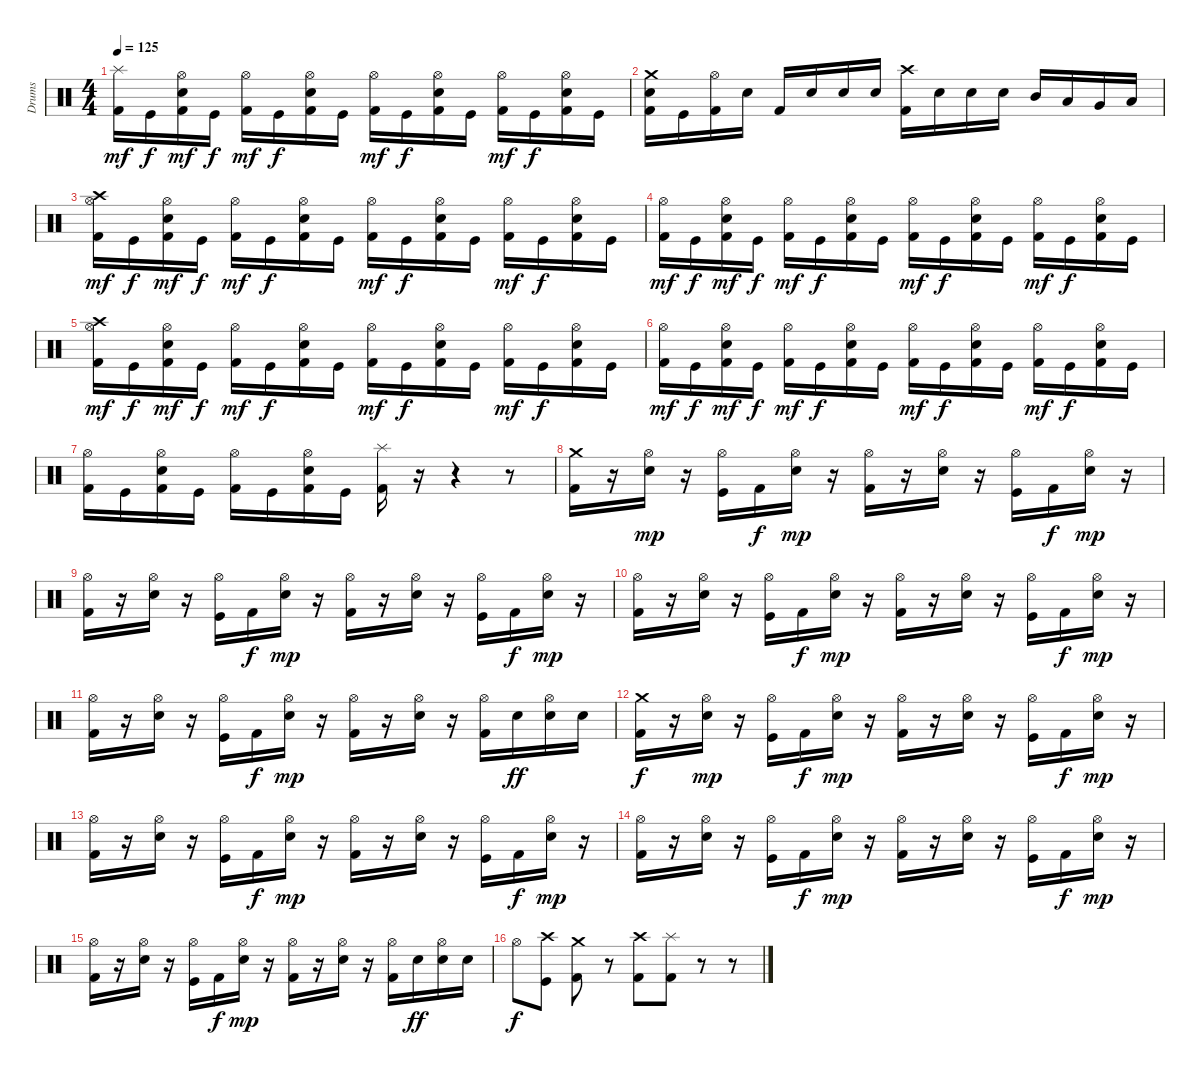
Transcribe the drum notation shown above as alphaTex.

\track ("Drums" "Drums") {instrument percussion}
\staff {score}
\articulation defaults
\ts (4 4)
\tempo 125
\clef neutral
\ks c
("Splash (hit)" "Kick (hit) 2").16{dy mf} "Kick (hit)".16{dy f} ("Hi-Hat (open)" "Electric Snare (hit)" "Kick (hit) 2").16{dy mf} "Kick (hit)".16{dy f} ("Hi-Hat (open)" "Kick (hit) 2").16{dy mf} "Kick (hit)".16{dy f} ("Hi-Hat (open)" "Electric Snare (hit)" "Kick (hit) 2").16 "Kick (hit)".16 ("Hi-Hat (open)" "Kick (hit) 2").16{dy mf} "Kick (hit)".16{dy f} ("Hi-Hat (open)" "Electric Snare (hit)" "Kick (hit) 2").16 "Kick (hit)".16 ("Hi-Hat (open)" "Kick (hit) 2").16{dy mf} "Kick (hit)".16{dy f} ("Hi-Hat (open)" "Electric Snare (hit)" "Kick (hit) 2").16 "Kick (hit)".16 |
("Crash medium (hit)" "Snare (hit) 2" "Kick (hit) 2").16 "Kick (hit)".16 ("Hi-Hat (open)" "Kick (hit) 2").16 "Snare (hit) 2".16 "Kick (hit) 2".16 "Snare (hit) 2".16 "Snare (hit) 2".16 "Snare (hit) 2".16 ("Crash high (hit)" "Kick (hit) 2").16 "Snare (hit) 2".16 "Snare (hit) 2".16 "Snare (hit) 2".16 "Mid Tom (hit)".16 "Low Tom (hit)".16 "Very Low Tom (hit)".16 "Low Floor Tom (hit)".16 |
("Crash high (hit)" "Hi-Hat (open)" "Kick (hit) 2").16{dy mf} "Kick (hit)".16{dy f} ("Hi-Hat (open)" "Electric Snare (hit)" "Kick (hit) 2").16{dy mf} "Kick (hit)".16{dy f} ("Hi-Hat (open)" "Kick (hit) 2").16{dy mf} "Kick (hit)".16{dy f} ("Hi-Hat (open)" "Electric Snare (hit)" "Kick (hit) 2").16 "Kick (hit)".16 ("Hi-Hat (open)" "Kick (hit) 2").16{dy mf} "Kick (hit)".16{dy f} ("Hi-Hat (open)" "Electric Snare (hit)" "Kick (hit) 2").16 "Kick (hit)".16 ("Hi-Hat (open)" "Kick (hit) 2").16{dy mf} "Kick (hit)".16{dy f} ("Hi-Hat (open)" "Electric Snare (hit)" "Kick (hit) 2").16 "Kick (hit)".16 |
("Hi-Hat (open)" "Kick (hit) 2").16{dy mf} "Kick (hit)".16{dy f} ("Hi-Hat (open)" "Electric Snare (hit)" "Kick (hit) 2").16{dy mf} "Kick (hit)".16{dy f} ("Hi-Hat (open)" "Kick (hit) 2").16{dy mf} "Kick (hit)".16{dy f} ("Hi-Hat (open)" "Electric Snare (hit)" "Kick (hit) 2").16 "Kick (hit)".16 ("Hi-Hat (open)" "Kick (hit) 2").16{dy mf} "Kick (hit)".16{dy f} ("Hi-Hat (open)" "Electric Snare (hit)" "Kick (hit) 2").16 "Kick (hit)".16 ("Hi-Hat (open)" "Kick (hit) 2").16{dy mf} "Kick (hit)".16{dy f} ("Hi-Hat (open)" "Electric Snare (hit)" "Kick (hit) 2").16 "Kick (hit)".16 |
("Crash high (hit)" "Hi-Hat (open)" "Kick (hit) 2").16{dy mf} "Kick (hit)".16{dy f} ("Hi-Hat (open)" "Electric Snare (hit)" "Kick (hit) 2").16{dy mf} "Kick (hit)".16{dy f} ("Hi-Hat (open)" "Kick (hit) 2").16{dy mf} "Kick (hit)".16{dy f} ("Hi-Hat (open)" "Electric Snare (hit)" "Kick (hit) 2").16 "Kick (hit)".16 ("Hi-Hat (open)" "Kick (hit) 2").16{dy mf} "Kick (hit)".16{dy f} ("Hi-Hat (open)" "Electric Snare (hit)" "Kick (hit) 2").16 "Kick (hit)".16 ("Hi-Hat (open)" "Kick (hit) 2").16{dy mf} "Kick (hit)".16{dy f} ("Hi-Hat (open)" "Electric Snare (hit)" "Kick (hit) 2").16 "Kick (hit)".16 |
("Hi-Hat (open)" "Kick (hit) 2").16{dy mf} "Kick (hit)".16{dy f} ("Hi-Hat (open)" "Electric Snare (hit)" "Kick (hit) 2").16{dy mf} "Kick (hit)".16{dy f} ("Hi-Hat (open)" "Kick (hit) 2").16{dy mf} "Kick (hit)".16{dy f} ("Hi-Hat (open)" "Electric Snare (hit)" "Kick (hit) 2").16 "Kick (hit)".16 ("Hi-Hat (open)" "Kick (hit) 2").16{dy mf} "Kick (hit)".16{dy f} ("Hi-Hat (open)" "Electric Snare (hit)" "Kick (hit) 2").16 "Kick (hit)".16 ("Hi-Hat (open)" "Kick (hit) 2").16{dy mf} "Kick (hit)".16{dy f} ("Hi-Hat (open)" "Electric Snare (hit)" "Kick (hit) 2").16 "Kick (hit)".16 |
("Hi-Hat (open)" "Kick (hit) 2").16 "Kick (hit)".16 ("Hi-Hat (open)" "Electric Snare (hit)" "Kick (hit) 2").16 "Kick (hit)".16 ("Hi-Hat (open)" "Kick (hit) 2").16 "Kick (hit)".16 ("Hi-Hat (open)" "Electric Snare (hit)" "Kick (hit) 2").16 "Kick (hit)".16 ("Splash (hit)" "Kick (hit) 2").16 r.16 r.4 r.8 |
("Crash medium (hit)" "Kick (hit) 2").16 r.16 ("Hi-Hat (open)" "Snare (hit) 2").16{dy mp} r.16 ("Hi-Hat (open)" "Kick (hit)").16 "Kick (hit) 2".16{dy f} ("Hi-Hat (open)" "Snare (hit) 2").16{dy mp} r.16 ("Hi-Hat (open)" "Kick (hit) 2").16 r.16 ("Hi-Hat (open)" "Snare (hit) 2").16 r.16 ("Hi-Hat (open)" "Kick (hit)").16 "Kick (hit) 2".16{dy f} ("Hi-Hat (open)" "Snare (hit) 2").16{dy mp} r.16 |
("Hi-Hat (open)" "Kick (hit) 2").16 r.16 ("Hi-Hat (open)" "Snare (hit) 2").16 r.16 ("Hi-Hat (open)" "Kick (hit)").16 "Kick (hit) 2".16{dy f} ("Hi-Hat (open)" "Snare (hit) 2").16{dy mp} r.16 ("Hi-Hat (open)" "Kick (hit) 2").16 r.16 ("Hi-Hat (open)" "Snare (hit) 2").16 r.16 ("Hi-Hat (open)" "Kick (hit)").16 "Kick (hit) 2".16{dy f} ("Hi-Hat (open)" "Snare (hit) 2").16{dy mp} r.16 |
("Hi-Hat (open)" "Kick (hit) 2").16 r.16 ("Hi-Hat (open)" "Snare (hit) 2").16 r.16 ("Hi-Hat (open)" "Kick (hit)").16 "Kick (hit) 2".16{dy f} ("Hi-Hat (open)" "Snare (hit) 2").16{dy mp} r.16 ("Hi-Hat (open)" "Kick (hit) 2").16 r.16 ("Hi-Hat (open)" "Snare (hit) 2").16 r.16 ("Hi-Hat (open)" "Kick (hit)").16 "Kick (hit) 2".16{dy f} ("Hi-Hat (open)" "Snare (hit) 2").16{dy mp} r.16 |
("Hi-Hat (open)" "Kick (hit) 2").16 r.16 ("Hi-Hat (open)" "Snare (hit) 2").16 r.16 ("Hi-Hat (open)" "Kick (hit)").16 "Kick (hit) 2".16{dy f} ("Hi-Hat (open)" "Snare (hit) 2").16{dy mp} r.16 ("Hi-Hat (open)" "Kick (hit) 2").16 r.16 ("Hi-Hat (open)" "Snare (hit) 2").16 r.16 ("Hi-Hat (open)" "Kick (hit) 2").16 "Electric Snare (hit)".16{dy ff} ("Hi-Hat (open)" "Electric Snare (hit)").16 "Electric Snare (hit)".16 |
("Crash medium (hit)" "Kick (hit) 2").16{dy f} r.16 ("Hi-Hat (open)" "Snare (hit) 2").16{dy mp} r.16 ("Hi-Hat (open)" "Kick (hit)").16 "Kick (hit) 2".16{dy f} ("Hi-Hat (open)" "Snare (hit) 2").16{dy mp} r.16 ("Hi-Hat (open)" "Kick (hit) 2").16 r.16 ("Hi-Hat (open)" "Snare (hit) 2").16 r.16 ("Hi-Hat (open)" "Kick (hit)").16 "Kick (hit) 2".16{dy f} ("Hi-Hat (open)" "Snare (hit) 2").16{dy mp} r.16 |
("Hi-Hat (open)" "Kick (hit) 2").16 r.16 ("Hi-Hat (open)" "Snare (hit) 2").16 r.16 ("Hi-Hat (open)" "Kick (hit)").16 "Kick (hit) 2".16{dy f} ("Hi-Hat (open)" "Snare (hit) 2").16{dy mp} r.16 ("Hi-Hat (open)" "Kick (hit) 2").16 r.16 ("Hi-Hat (open)" "Snare (hit) 2").16 r.16 ("Hi-Hat (open)" "Kick (hit)").16 "Kick (hit) 2".16{dy f} ("Hi-Hat (open)" "Snare (hit) 2").16{dy mp} r.16 |
("Hi-Hat (open)" "Kick (hit) 2").16 r.16 ("Hi-Hat (open)" "Snare (hit) 2").16 r.16 ("Hi-Hat (open)" "Kick (hit)").16 "Kick (hit) 2".16{dy f} ("Hi-Hat (open)" "Snare (hit) 2").16{dy mp} r.16 ("Hi-Hat (open)" "Kick (hit) 2").16 r.16 ("Hi-Hat (open)" "Snare (hit) 2").16 r.16 ("Hi-Hat (open)" "Kick (hit)").16 "Kick (hit) 2".16{dy f} ("Hi-Hat (open)" "Snare (hit) 2").16{dy mp} r.16 |
("Hi-Hat (open)" "Kick (hit) 2").16 r.16 ("Hi-Hat (open)" "Snare (hit) 2").16 r.16 ("Hi-Hat (open)" "Kick (hit)").16 "Kick (hit) 2".16{dy f} ("Hi-Hat (open)" "Snare (hit) 2").16{dy mp} r.16 ("Hi-Hat (open)" "Kick (hit) 2").16 r.16 ("Hi-Hat (open)" "Snare (hit) 2").16 r.16 ("Hi-Hat (open)" "Kick (hit) 2").16 "Electric Snare (hit)".16{dy ff} ("Hi-Hat (open)" "Electric Snare (hit)").16 "Electric Snare (hit)".16 |
"Hi-Hat (open)".8{dy f} ("Crash high (hit)" "Kick (hit)").8 ("Crash medium (hit)" "Kick (hit) 2").8 r.8 ("Crash high (hit)" "Kick (hit) 2").8 ("Splash (hit)" "Kick (hit) 2").8 r.8 r.8
